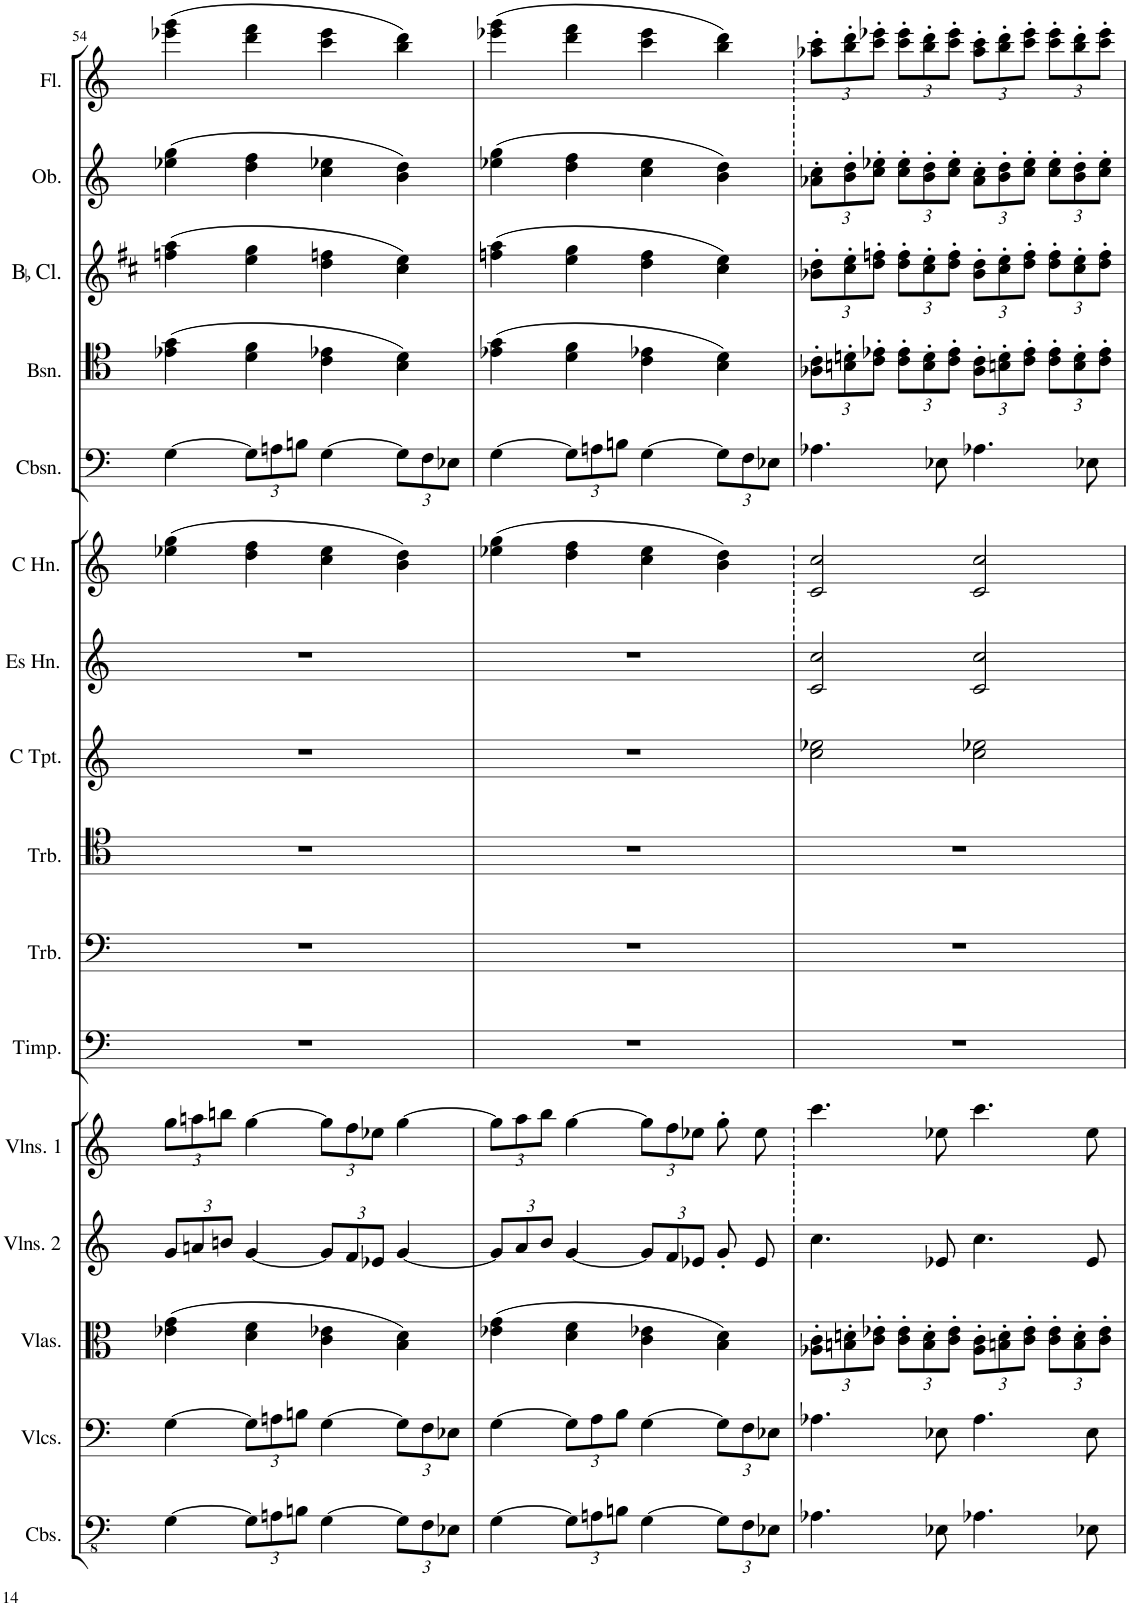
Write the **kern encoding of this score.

**kern	**kern	**kern	**kern	**kern	**kern	**kern	**kern	**kern	**kern	**kern	**kern	**kern	**kern	**kern	**kern
*part16	*part15	*part14	*part13	*part12	*part11	*part10	*part9	*part8	*part7	*part6	*part5	*part4	*part3	*part2	*part1
*staff16	*staff15	*staff14	*staff13	*staff12	*staff11	*staff10	*staff9	*staff8	*staff7	*staff6	*staff5	*staff4	*staff3	*staff2	*staff1
*I"Contrabasses	*I"Violoncellos	*I"Violas	*I"Violins 2	*I"Violins 1	*I"Timpani in C and G	*I"Trombone 3	*I"Trombone 1 2	*I"Trumpet 1 2 in C	*I"Horn 3 4  in Es	*I"Horn 1 2 in C	*I"Contrabassoon	*I"Bassoon 1 2	*I"BaccidentalFlat Clarinet 1 2	*I"Oboe 1 2	*I"Flute 1 2
*I'Cbs.	*I'Vlcs.	*I'Vlas.	*I'Vlns. 2	*I'Vlns. 1	*I'Timp.	*I'Trb.	*I'Trb.	*	*	*	*I'Cbsn.	*I'Bsn.	*I'BaccidentalFlat Cl.	*I'Ob.	*I'Fl.
!!LO:PB:g=z
*clefFv4	*clefF4	*clefC3	*clefG2	*clefG2	*clefF4	*clefF4	*clefC4	*clefG2	*clefG2	*clefG2	*clefF4	*clefC4	*clefG2	*clefG2	*clefG2
*	*	*	*	*	*	*	*	*	*Trd5c9	*Trd4c7	*Trd7c12	*	*Trd1c2	*	*
*k[]	*k[]	*k[]	*k[]	*k[]	*k[]	*k[]	*k[]	*k[]	*k[]	*k[]	*k[]	*k[]	*k[f#c#]	*k[]	*k[]
*M4/4	*M4/4	*M4/4	*M4/4	*M4/4	*M4/4	*M4/4	*M4/4	*M4/4	*M4/4	*M4/4	*M4/4	*M4/4	*M4/4	*M4/4	*M4/4
*met(c)	*met(c)	*met(c)	*met(c)	*met(c)	*met(c)	*met(c)	*met(c)	*met(c)	*met(c)	*met(c)	*met(c)	*met(c)	*met(c)	*met(c)	*met(c)
*	*	*	*Xbrackettup	*Xbrackettup	*	*	*	*	*	*	*	*	*	*	*
=54	=54	=54	=54	=54	=54	=54	=54	=54	=54	=54	=54	=54	=54	=54	=54
[4GG\	[4G\	(4e-X\ 4g\	12g/L	12gg\L	1r	1r	1r	1r	1r	(4ee-X\ 4gg\	[4G\	(4e-X\ 4g\	(4ffn\ 4aa\	(4ee-X\ 4gg\	(4eee-X\ 4ggg\
.	.	.	12an/	12aan\	.	.	.	.	.	.	.	.	.	.	.
.	.	.	12bn/J	12bbn\J	.	.	.	.	.	.	.	.	.	.	.
*Xbrackettup	*Xbrackettup	*	*	*	*	*	*	*	*	*	*Xbrackettup	*	*	*	*
12GG\L]	12G\L]	4d\ 4f\	[4g/	[4gg\	.	.	.	.	.	4dd\ 4ff\	12G\L]	4d\ 4f\	4ee\ 4gg\	4dd\ 4ff\	4ddd\ 4fff\
12AAn\	12An\	.	.	.	.	.	.	.	.	.	12An\	.	.	.	.
12BBn\J	12Bn\J	.	.	.	.	.	.	.	.	.	12Bn\J	.	.	.	.
[4GG\	[4G\	4c\ 4e-X\	12g/L]	12gg\L]	.	.	.	.	.	4cc\ 4ee-\	[4G\	4c\ 4e-X\	4dd\ 4ffn\	4cc\ 4ee-X\	4ccc\ 4eee-\
.	.	.	12f/	12ff\	.	.	.	.	.	.	.	.	.	.	.
.	.	.	12e-X/J	12ee-X\J	.	.	.	.	.	.	.	.	.	.	.
12GG\L]	12G\L]	4B\ 4d\)	[4g/	[4gg\	.	.	.	.	.	4b\ 4dd\)	12G\L]	4B\ 4d\)	4cc#\ 4ee\)	4b\ 4dd\)	4bb\ 4ddd\)
12FF\	12F\	.	.	.	.	.	.	.	.	.	12F\	.	.	.	.
12EE-X\J	12E-X\J	.	.	.	.	.	.	.	.	.	12E-X\J	.	.	.	.
=55	=55	=55	=55	=55	=55	=55	=55	=55	=55	=55	=55	=55	=55	=55	=55
[4GG\	[4G\	(4e-X\ 4g\	12g/L]	12gg\L]	1r	1r	1r	1r	1r	(4ee-X\ 4gg\	[4G\	(4e-X\ 4g\	(4ffn\ 4aa\	(4ee-X\ 4gg\	(4eee-X\ 4ggg\
.	.	.	12a/	12aa\	.	.	.	.	.	.	.	.	.	.	.
.	.	.	12b/J	12bb\J	.	.	.	.	.	.	.	.	.	.	.
12GG\L]	12G\L]	4d\ 4f\	[4g/	[4gg\	.	.	.	.	.	4dd\ 4ff\	12G\L]	4d\ 4f\	4ee\ 4gg\	4dd\ 4ff\	4ddd\ 4fff\
12AAn\	12A\	.	.	.	.	.	.	.	.	.	12An\	.	.	.	.
12BBn\J	12B\J	.	.	.	.	.	.	.	.	.	12Bn\J	.	.	.	.
[4GG\	[4G\	4c\ 4e-X\	12g/L]	12gg\L]	.	.	.	.	.	4cc\ 4ee-\	[4G\	4c\ 4e-X\	4dd\ 4ff\	4cc\ 4ee-\	4ccc\ 4eee-\
.	.	.	12f/	12ff\	.	.	.	.	.	.	.	.	.	.	.
.	.	.	12e-X/J	12ee-X\J	.	.	.	.	.	.	.	.	.	.	.
12GG\L]	12G\L]	4B\ 4d\)	8g'/	8gg'\	.	.	.	.	.	4b\ 4dd\)	12G\L]	4B\ 4d\)	4cc#\ 4ee\)	4b\ 4dd\)	4bb\ 4ddd\)
12FF\	12F\	.	.	.	.	.	.	.	.	.	12F\	.	.	.	.
.	.	.	8e-/	8ee-\	.	.	.	.	.	.	.	.	.	.	.
12EE-X\J	12E-X\J	.	.	.	.	.	.	.	.	.	12E-X\J	.	.	.	.
=56	=56	=56	=56	=56	=56	=56	=56	=56	=56	=56	=56	=56	=56	=56	=56
*	*	*Xbrackettup	*	*	*	*	*	*	*	*	*	*Xbrackettup	*Xbrackettup	*Xbrackettup	*Xbrackettup
4.AA-X\	4.A-X\	12A-X\' 12c\'L	4.cc\	4.ccc\	1r	1r	1r	2cc\ 2ee-X\	2c/ 2cc/	2c/ 2cc/	4.A-X\	12A-X\' 12c\'L	12b-X\' 12dd\'L	12a-X\' 12cc\'L	12aa-X\' 12ccc\'L
.	.	12Bn\' 12dn\'	.	.	.	.	.	.	.	.	.	12Bn\' 12dn\'	12cc#\' 12ee\'	12b\' 12dd\'	12bb\' 12ddd\'
.	.	12c\' 12e-X\'J	.	.	.	.	.	.	.	.	.	12c\' 12e-X\'J	12dd\' 12ffn\'J	12cc\' 12ee-X\'J	12ccc\' 12eee-X\'J
.	.	12c\' 12e-\'L	.	.	.	.	.	.	.	.	.	12c\' 12e-\'L	12dd\' 12ff\'L	12cc\' 12ee-\'L	12ccc\' 12eee-\'L
.	.	12B\' 12d\'	.	.	.	.	.	.	.	.	.	12B\' 12d\'	12cc#\' 12ee\'	12b\' 12dd\'	12bb\' 12ddd\'
8EE-X\	8E-X\	.	8e-X/	8ee-X\	.	.	.	.	.	.	8E-X\	.	.	.	.
.	.	12c\' 12e-\'J	.	.	.	.	.	.	.	.	.	12c\' 12e-\'J	12dd\' 12ff\'J	12cc\' 12ee-\'J	12ccc\' 12eee-\'J
4.AA-X\	4.A-\	12A-\' 12c\'L	4.cc\	4.ccc\	.	.	.	2cc\ 2ee-X\	2c/ 2cc/	2c/ 2cc/	4.A-X\	12A-\' 12c\'L	12b-\' 12dd\'L	12a-\' 12cc\'L	12aa-\' 12ccc\'L
.	.	12Bn\' 12d\'	.	.	.	.	.	.	.	.	.	12Bn\' 12d\'	12cc#\' 12ee\'	12b\' 12dd\'	12bb\' 12ddd\'
.	.	12c\' 12e-\'J	.	.	.	.	.	.	.	.	.	12c\' 12e-\'J	12dd\' 12ff\'J	12cc\' 12ee-\'J	12ccc\' 12eee-\'J
.	.	12c\' 12e-\'L	.	.	.	.	.	.	.	.	.	12c\' 12e-\'L	12dd\' 12ff\'L	12cc\' 12ee-\'L	12ccc\' 12eee-\'L
.	.	12B\' 12d\'	.	.	.	.	.	.	.	.	.	12B\' 12d\'	12cc#\' 12ee\'	12b\' 12dd\'	12bb\' 12ddd\'
8EE-X\	8E-\	.	8e-/	8ee-\	.	.	.	.	.	.	8E-X\	.	.	.	.
.	.	12c\' 12e-\'J	.	.	.	.	.	.	.	.	.	12c\' 12e-\'J	12dd\' 12ff\'J	12cc\' 12ee-\'J	12ccc\' 12eee-\'J
=	=	=	=	=	=	=	=	=	=	=	=	=	=	=	=
*-	*-	*-	*-	*-	*-	*-	*-	*-	*-	*-	*-	*-	*-	*-	*-
